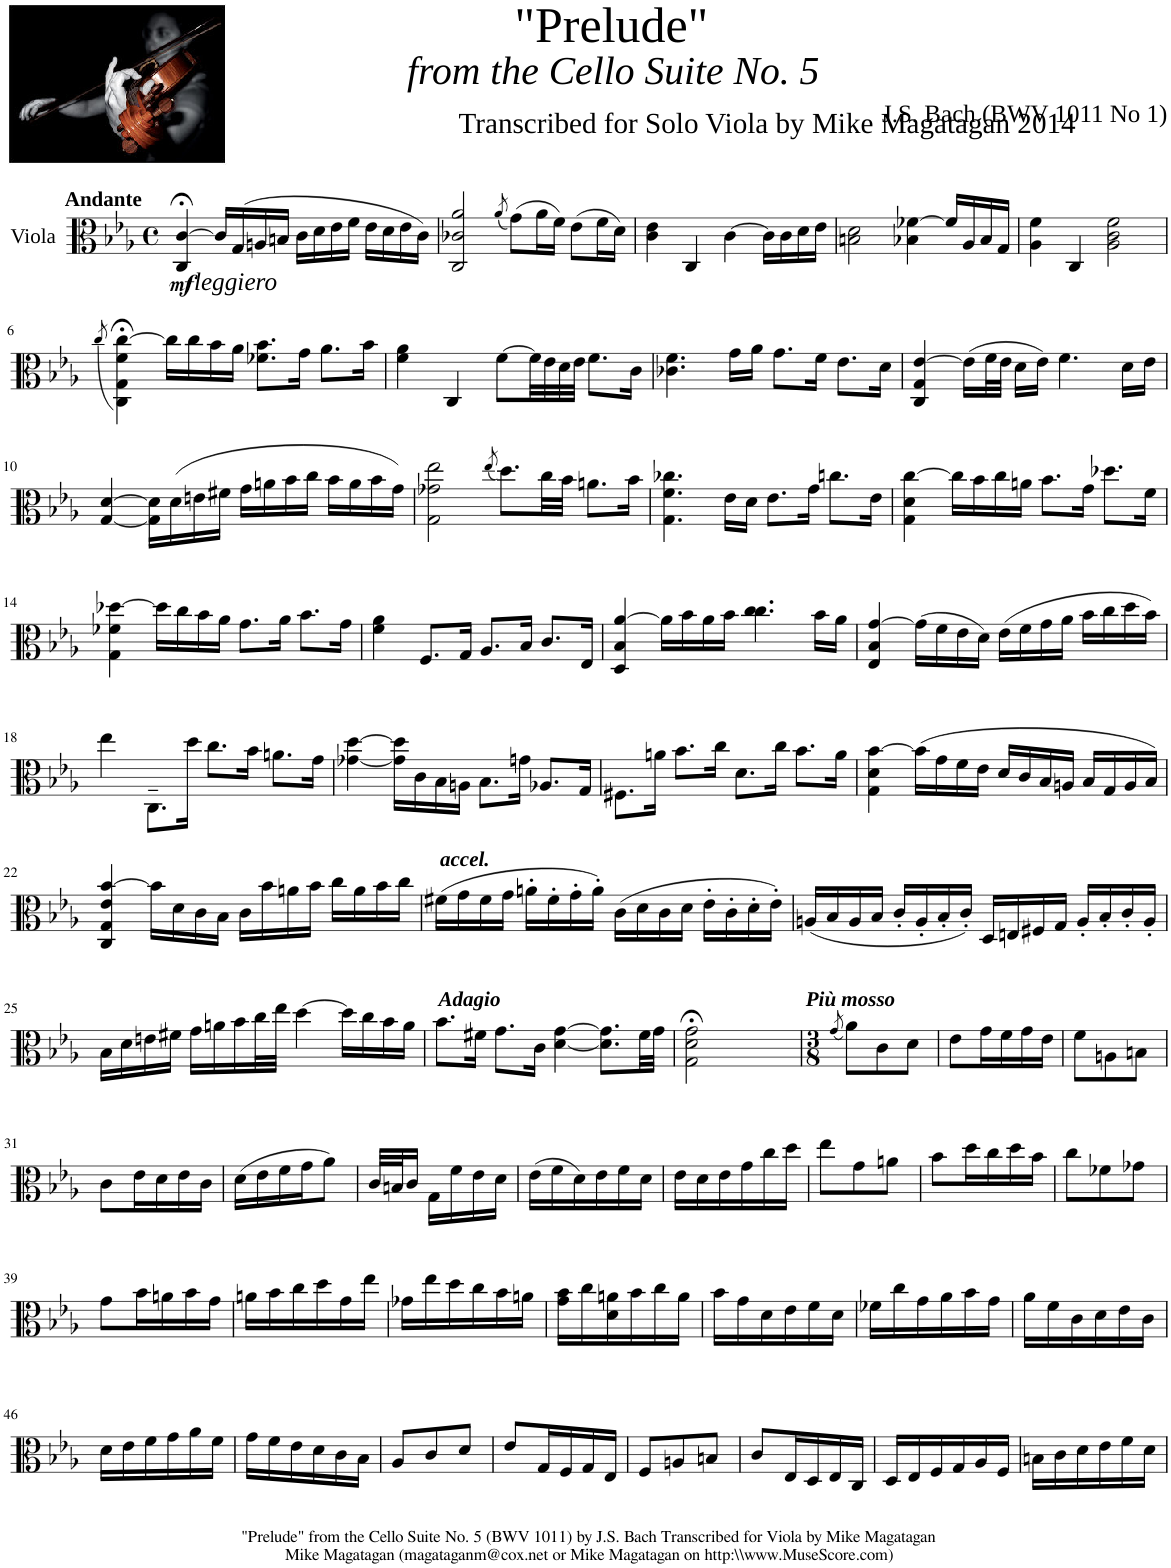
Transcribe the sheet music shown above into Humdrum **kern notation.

**kern	**dynam
*part1	*part1
*staff1	*staff1
*I"Viola	*
*I'Vla	*
*clefC3	*
*k[b-e-a-]	*
*M4/4	*
*met(c)	*
=1	=1
!	!LO:DY:b
4C/;< [4c/;<	mf
16c/LL]	.
!LO:TX:a:B:t=Andante	!
!	!LO:DY:b
(16G/	other-dynamics
16An/	.
16Bn/JJ	.
16c\LL	.
16d\	.
16e-\	.
16f\JJ	.
16e-\LL	.
16d\	.
16e-\	.
16c\JJ)	.
=2	=2
2C/ 2c-X/ 2a-/	.
(8qa-/	.
(8g\L)	.
16a-\L	.
16f\JJ)	.
(8e-\L	.
16f\L	.
16d\JJ)	.
=3	=3
4c\ 4e-\	.
4C/	.
[4c\	.
16c\LL]	.
16c\	.
16d\	.
16e-\JJ	.
=4	=4
2Bn\ 2d\	.
4B-X\ [4f-X\	.
16f-/LL]	.
16A-/	.
16B-/	.
16G/JJ	.
=5	=5
4A-\ 4f\	.
4C/	.
2A-\ 2c\ 2f\	.
!!LO:LB:g=z
=6	=6
(8qcc/	.
4C\;< 4G\;< 4f\;< [4cc\;<)	.
16cc\LL]	.
16cc\	.
16b-\	.
16a-\JJ	.
8.f-X\ 8.b-\L	.
16g\Jk	.
8.a-\L	.
16b-\Jk	.
=7	=7
4f\ 4a-\	.
4C/	.
[8f\L	.
32f\LL]	.
32e-\	.
32d\	.
32e-\JJJ	.
8.f\L	.
16c\Jk	.
=8	=8
4.c-X\ 4.f\	.
16g\LL	.
16a-\JJ	.
8.g\L	.
16f\Jk	.
8.e-\L	.
16d\Jk	.
=9	=9
4C/ 4G/ [4e-/	.
(16e-\LL]	.
32f\L	.
32e-\JJJ	.
16d\LL	.
16e-\JJ)	.
4.f\	.
16d\LL	.
16e-\JJ	.
!!LO:LB:g=z
=10	=10
[4G/ [4d/	.
16G\] 16d\]LL	.
(16d\	.
16en\	.
16f#X\JJ	.
16g\LL	.
16an\	.
16b-\	.
16cc\JJ	.
16b-\LL	.
16a\	.
16b-\	.
16g\JJ)	.
=11	=11
2G\ 2g-X\ 2ee-\	.
(8qee-/	.
8.dd\L)	.
32cc\LL	.
32b-\JJJ	.
8.an\L	.
16b-\Jk	.
=12	=12
4.G\ 4.f\ 4.cc-X\	.
16e-\LL	.
16d\JJ	.
8.e-\L	.
16g\Jk	.
8.ccn\L	.
16e-\Jk	.
=13	=13
4G\ 4d\ [4cc\	.
16cc\LL]	.
16b-\	.
16cc\	.
16an\JJ	.
8.b-\L	.
16g\Jk	.
8.dd-X\L	.
16f\Jk	.
!!LO:LB:g=z
=14	=14
4G\ 4f-X\ [4dd-X\	.
16dd-\LL]	.
16cc\	.
16b-\	.
16a-\JJ	.
8.g\L	.
16a-\Jk	.
8.b-\L	.
16g\Jk	.
=15	=15
4f\ 4a-\	.
8.F/L	.
16G/Jk	.
8.A-/L	.
16B-/Jk	.
8.c/L	.
16E-/Jk	.
=16	=16
4D/ 4B-/ [4a-/	.
16a-\LL]	.
16b-\	.
16a-\	.
16b-\JJ	.
4.cc\ 4.cc\	.
16b-\LL	.
16a-\JJ	.
=17	=17
4E-/ 4B-/ [4g/	.
(16g\LL]	.
16f\	.
16e-\	.
16d\JJ)	.
(16e-\LL	.
16f\	.
16g\	.
16a-\JJ	.
16b-\LL	.
16cc\	.
16dd\	.
16b-\JJ)	.
!!LO:LB:g=z
=18	=18
4ee-\	.
8.C~\L	.
16dd\Jk	.
8.cc\L	.
16b-\Jk	.
8.an\L	.
16g\Jk	.
=19	=19
[4g-X\ [4dd\	.
16g-\] 16dd\]LL	.
16c\	.
16B-\	.
16An\JJ	.
8.B-\L	.
16gn\Jk	.
8.A-X/L	.
16G/Jk	.
=20	=20
8.F#X\L	.
16an\Jk	.
8.b-\L	.
16cc\Jk	.
8.d\L	.
16cc\Jk	.
8.b-\L	.
16a\Jk	.
=21	=21
4G\ 4d\ [4b-\	.
(16b-\LL]	.
16g\	.
16f\	.
16e-\JJ	.
16d/LL	.
16c/	.
16B-/	.
16An/JJ	.
16B-/LL	.
16G/	.
16A/	.
16B-/JJ)	.
!!LO:LB:g=z
=22	=22
4C/ 4G/ 4e-/ [4b-/	.
16b-\LL]	.
16d\	.
16c\	.
16B-\JJ	.
16c\LL	.
16b-\	.
16an\	.
16b-\JJ	.
16cc\LL	.
16a\	.
16b-\	.
16cc\JJ	.
=23	=23
!LO:TX:a:Bi:t=accel.	!
(16f#X\LL	.
16g\	.
16f#\	.
16g\JJ	.
16an'\LL	.
16f#'\	.
16g'\	.
16a'\JJ)	.
(16c\LL	.
16d\	.
16c\	.
16d\JJ	.
16e-'\LL	.
16c'\	.
16d'\	.
16e-'\JJ)	.
=24	=24
(16An/LL	.
16B-/	.
16A/	.
16B-/JJ	.
16c'/LL	.
16A'/	.
16B-'/	.
16c'/JJ)	.
16D/LL	.
16En/	.
16F#X/	.
16G/JJ	.
16A'/LL	.
16B-'/	.
16c'/	.
16A'/JJ	.
!!LO:LB:g=z
=25	=25
16B-\LL	.
16d\	.
16en\	.
16f#X\JJ	.
16g\LL	.
16an\	.
16b-\	.
32cc\L	.
32ee-\JJJ	.
[4dd\	.
16dd\LL]	.
16cc\	.
16b-\	.
16a\JJ	.
=26	=26
!LO:TX:a:Bi:t=Adagio	!
8.b-\L	.
16f#X\Jk	.
8.g\L	.
16c\Jk	.
[4d\ [4g\	.
8.d\] 8.g\]L	.
32f#\LL	.
32g\JJJ	.
=27	=27
2G\;< 2d\;< 2g\;<	.
4ryy	.
=28	=28
*M3/8	*
(8qg/	.
!LO:TX:a:Bi:t=Più mosso	!
8a-\L)	.
8c\	.
8d\J	.
=29	=29
8e-\L	.
16g\L	.
16f\	.
16g\	.
16e-\JJ	.
=30	=30
8f\L	.
8An\	.
8Bn\J	.
!!LO:LB:g=z
=31	=31
8c\L	.
16e-\L	.
16d\	.
16e-\	.
16c\JJ	.
=32	=32
(16d\LL	.
16e-\	.
16f\	.
16g\J	.
8a-\J)	.
=33	=33
32c/LLL	.
32Bn/J	.
16c/JJ	.
16G\LL	.
16f\	.
16e-\	.
16d\JJ	.
=34	=34
(16e-\LL	.
16f\	.
16d\)	.
16e-\	.
16f\	.
16d\JJ	.
=35	=35
16e-\LL	.
16d\	.
16e-\	.
16g\	.
16cc\	.
16dd\JJ	.
=36	=36
8ee-\L	.
8g\	.
8an\J	.
=37	=37
8b-\L	.
16dd\L	.
16cc\	.
16dd\	.
16b-\JJ	.
=38	=38
8cc\L	.
8f-X\	.
8g-X\J	.
!!LO:LB:g=z
=39	=39
8g\L	.
16b-\L	.
16an\	.
16b-\	.
16g\JJ	.
=40	=40
16an\LL	.
16b-\	.
16cc\	.
16dd\	.
16g\	.
16ee-\JJ	.
=41	=41
16g-X\LL	.
16ee-\	.
16dd\	.
16cc\	.
16b-\	.
16an\JJ	.
=42	=42
16g\ 16b-\LL	.
16cc\	.
16d\ 16an\	.
16b-\	.
16cc\	.
16a\JJ	.
=43	=43
16b-\LL	.
16g\	.
16d\	.
16e-\	.
16f\	.
16d\JJ	.
=44	=44
16f-X\LL	.
16cc\	.
16g\	.
16a-\	.
16b-\	.
16g\JJ	.
=45	=45
16a-\LL	.
16f\	.
16c\	.
16d\	.
16e-\	.
16c\JJ	.
!!LO:LB:g=z
=46	=46
16d\LL	.
16e-\	.
16f\	.
16g\	.
16a-\	.
16f\JJ	.
=47	=47
16g\LL	.
16f\	.
16e-\	.
16d\	.
16c\	.
16B-\JJ	.
=48	=48
8A-/L	.
8c/	.
8d/J	.
=49	=49
8e-/L	.
16G/L	.
16F/	.
16G/	.
16E-/JJ	.
=50	=50
8F/L	.
8An/	.
8Bn/J	.
=51	=51
8c/L	.
16E-/L	.
16D/	.
16E-/	.
16C/JJ	.
=52	=52
16D/LL	.
16E-/	.
16F/	.
16G/	.
16A-/	.
16F/JJ	.
=53	=53
16Bn\LL	.
16c\	.
16d\	.
16e-\	.
16f\	.
16d\JJ	.
=	=
*-	*-
